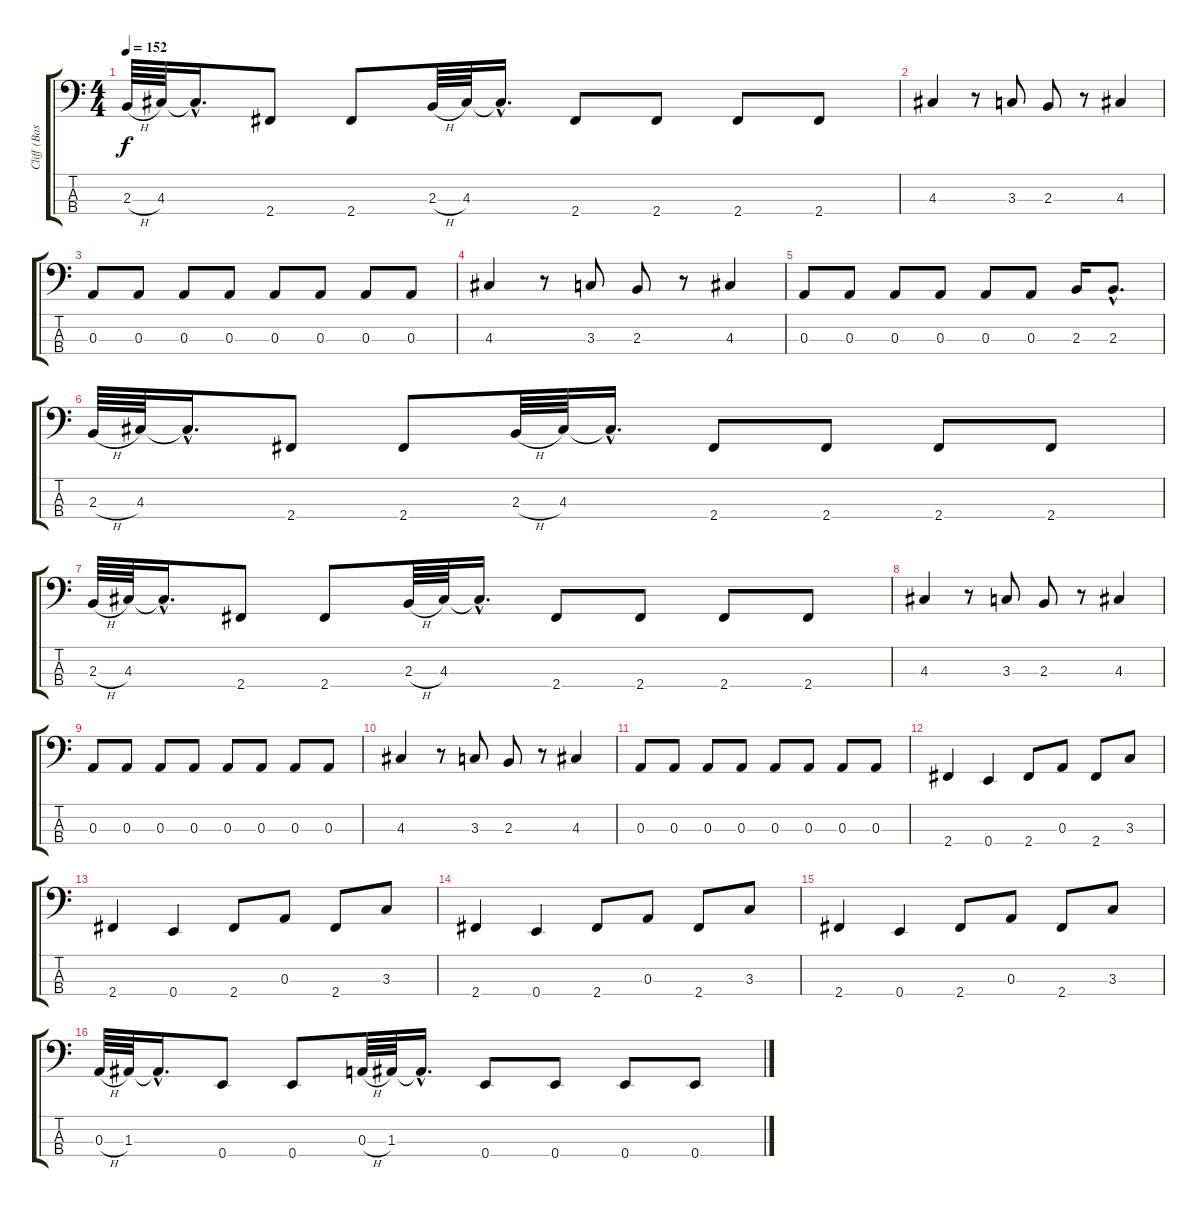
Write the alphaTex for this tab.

\track ("Cliff (Bass)" "Cliff (Bas") {instrument electricbassfinger}
\staff {score tabs}
\tuning (G2 D2 A1 E1) {hide}
\ts (4 4)
\tempo 152
\clef f4
\ks c
2.3{h}.64{dy f} 4.3.64 4.3{hac t}.16{d} 2.4.8 2.4.8 2.3{h}.64 4.3.64 4.3{hac t}.16{d} 2.4.8 2.4.8 2.4.8 2.4.8 |
4.3.4 r.8 3.3.8 2.3.8 r.8 4.3.4 |
0.3.8 0.3.8 0.3.8 0.3.8 0.3.8 0.3.8 0.3.8 0.3.8 |
4.3.4 r.8 3.3.8 2.3.8 r.8 4.3.4 |
0.3.8 0.3.8 0.3.8 0.3.8 0.3.8 0.3.8 2.3.16 2.3{hac}.8{d} |
2.3{h}.64 4.3.64 4.3{hac t}.16{d} 2.4.8 2.4.8 2.3{h}.64 4.3.64 4.3{hac t}.16{d} 2.4.8 2.4.8 2.4.8 2.4.8 |
2.3{h}.64 4.3.64 4.3{hac t}.16{d} 2.4.8 2.4.8 2.3{h}.64 4.3.64 4.3{hac t}.16{d} 2.4.8 2.4.8 2.4.8 2.4.8 |
4.3.4 r.8 3.3.8 2.3.8 r.8 4.3.4 |
0.3.8 0.3.8 0.3.8 0.3.8 0.3.8 0.3.8 0.3.8 0.3.8 |
4.3.4 r.8 3.3.8 2.3.8 r.8 4.3.4 |
0.3.8 0.3.8 0.3.8 0.3.8 0.3.8 0.3.8 0.3.8 0.3.8 |
2.4.4 0.4.4 2.4.8 0.3.8 2.4.8 3.3.8 |
2.4.4 0.4.4 2.4.8 0.3.8 2.4.8 3.3.8 |
2.4.4 0.4.4 2.4.8 0.3.8 2.4.8 3.3.8 |
2.4.4 0.4.4 2.4.8 0.3.8 2.4.8 3.3.8 |
0.3{h}.64 1.3.64 1.3{hac t}.16{d} 0.4.8 0.4.8 0.3{h}.64 1.3.64 1.3{hac t}.16{d} 0.4.8 0.4.8 0.4.8 0.4.8
